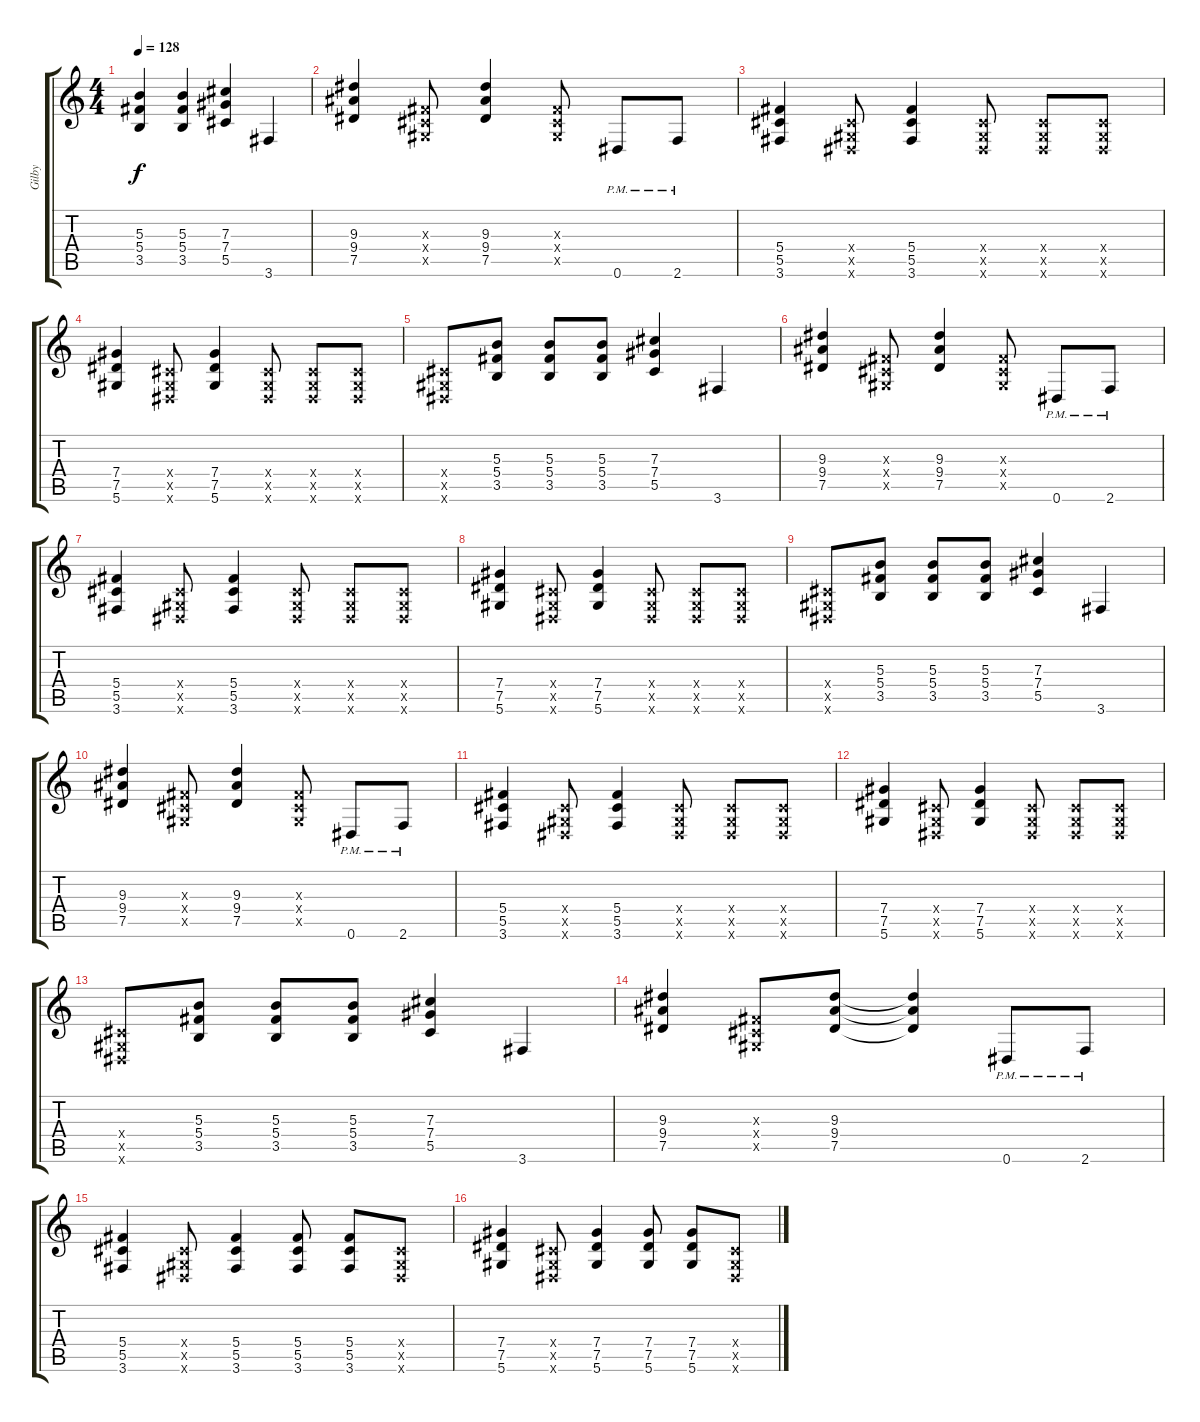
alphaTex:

\track ("Gilby" "Gilby") {instrument overdrivenguitar}
\staff {score tabs}
\tuning (Eb4 Bb3 Gb3 Db3 Ab2 Eb2) {hide}
\ts (4 4)
\tempo 128
\clef g2
\ks c
(5.3 5.4 3.5).4{dy f} (5.3 5.4 3.5).4 (7.3 7.4 5.5).4 3.6.4 |
(9.3 9.4 7.5).4 (0.3{x} 0.4{x} 0.5{x}).8 (9.3 9.4 7.5).4 (0.3{x} 0.4{x} 0.5{x}).8 0.6{pm}.8 2.6{pm}.8 |
(5.4 5.5 3.6).4 (0.4{x} 0.5{x} 0.6{x}).8 (5.4 5.5 3.6).4 (0.4{x} 0.5{x} 0.6{x}).8 (0.4{x} 0.5{x} 0.6{x}).8 (0.4{x} 0.5{x} 0.6{x}).8 |
(7.4 7.5 5.6).4 (0.4{x} 0.5{x} 0.6{x}).8 (7.4 7.5 5.6).4 (0.4{x} 0.5{x} 0.6{x}).8 (0.4{x} 0.5{x} 0.6{x}).8 (0.4{x} 0.5{x} 0.6{x}).8 |
(0.4{x} 0.5{x} 0.6{x}).8 (5.3 5.4 3.5).8 (5.3 5.4 3.5).8 (5.3 5.4 3.5).8 (7.3 7.4 5.5).4 3.6.4 |
(9.3 9.4 7.5).4 (0.3{x} 0.4{x} 0.5{x}).8 (9.3 9.4 7.5).4 (0.3{x} 0.4{x} 0.5{x}).8 0.6{pm}.8 2.6{pm}.8 |
(5.4 5.5 3.6).4 (0.4{x} 0.5{x} 0.6{x}).8 (5.4 5.5 3.6).4 (0.4{x} 0.5{x} 0.6{x}).8 (0.4{x} 0.5{x} 0.6{x}).8 (0.4{x} 0.5{x} 0.6{x}).8 |
(7.4 7.5 5.6).4 (0.4{x} 0.5{x} 0.6{x}).8 (7.4 7.5 5.6).4 (0.4{x} 0.5{x} 0.6{x}).8 (0.4{x} 0.5{x} 0.6{x}).8 (0.4{x} 0.5{x} 0.6{x}).8 |
(0.4{x} 0.5{x} 0.6{x}).8 (5.3 5.4 3.5).8 (5.3 5.4 3.5).8 (5.3 5.4 3.5).8 (7.3 7.4 5.5).4 3.6.4 |
(9.3 9.4 7.5).4 (0.3{x} 0.4{x} 0.5{x}).8 (9.3 9.4 7.5).4 (0.3{x} 0.4{x} 0.5{x}).8 0.6{pm}.8 2.6{pm}.8 |
(5.4 5.5 3.6).4 (0.4{x} 0.5{x} 0.6{x}).8 (5.4 5.5 3.6).4 (0.4{x} 0.5{x} 0.6{x}).8 (0.4{x} 0.5{x} 0.6{x}).8 (0.4{x} 0.5{x} 0.6{x}).8 |
(7.4 7.5 5.6).4 (0.4{x} 0.5{x} 0.6{x}).8 (7.4 7.5 5.6).4 (0.4{x} 0.5{x} 0.6{x}).8 (0.4{x} 0.5{x} 0.6{x}).8 (0.4{x} 0.5{x} 0.6{x}).8 |
(0.4{x} 0.5{x} 0.6{x}).8 (5.3 5.4 3.5).8 (5.3 5.4 3.5).8 (5.3 5.4 3.5).8 (7.3 7.4 5.5).4 3.6.4 |
(9.3 9.4 7.5).4 (0.3{x} 0.4{x} 0.5{x}).8 (9.3 9.4 7.5).8 (9.3{t} 9.4{t} 7.5{t}).4 0.6{pm}.8 2.6{pm}.8 |
(5.4 5.5 3.6).4 (0.4{x} 0.5{x} 0.6{x}).8 (5.4 5.5 3.6).4 (5.4 5.5 3.6).8 (5.4 5.5 3.6).8 (0.4{x} 0.5{x} 0.6{x}).8 |
(7.4 7.5 5.6).4 (0.4{x} 0.5{x} 0.6{x}).8 (7.4 7.5 5.6).4 (7.4 7.5 5.6).8 (7.4 7.5 5.6).8 (0.4{x} 0.5{x} 0.6{x}).8
